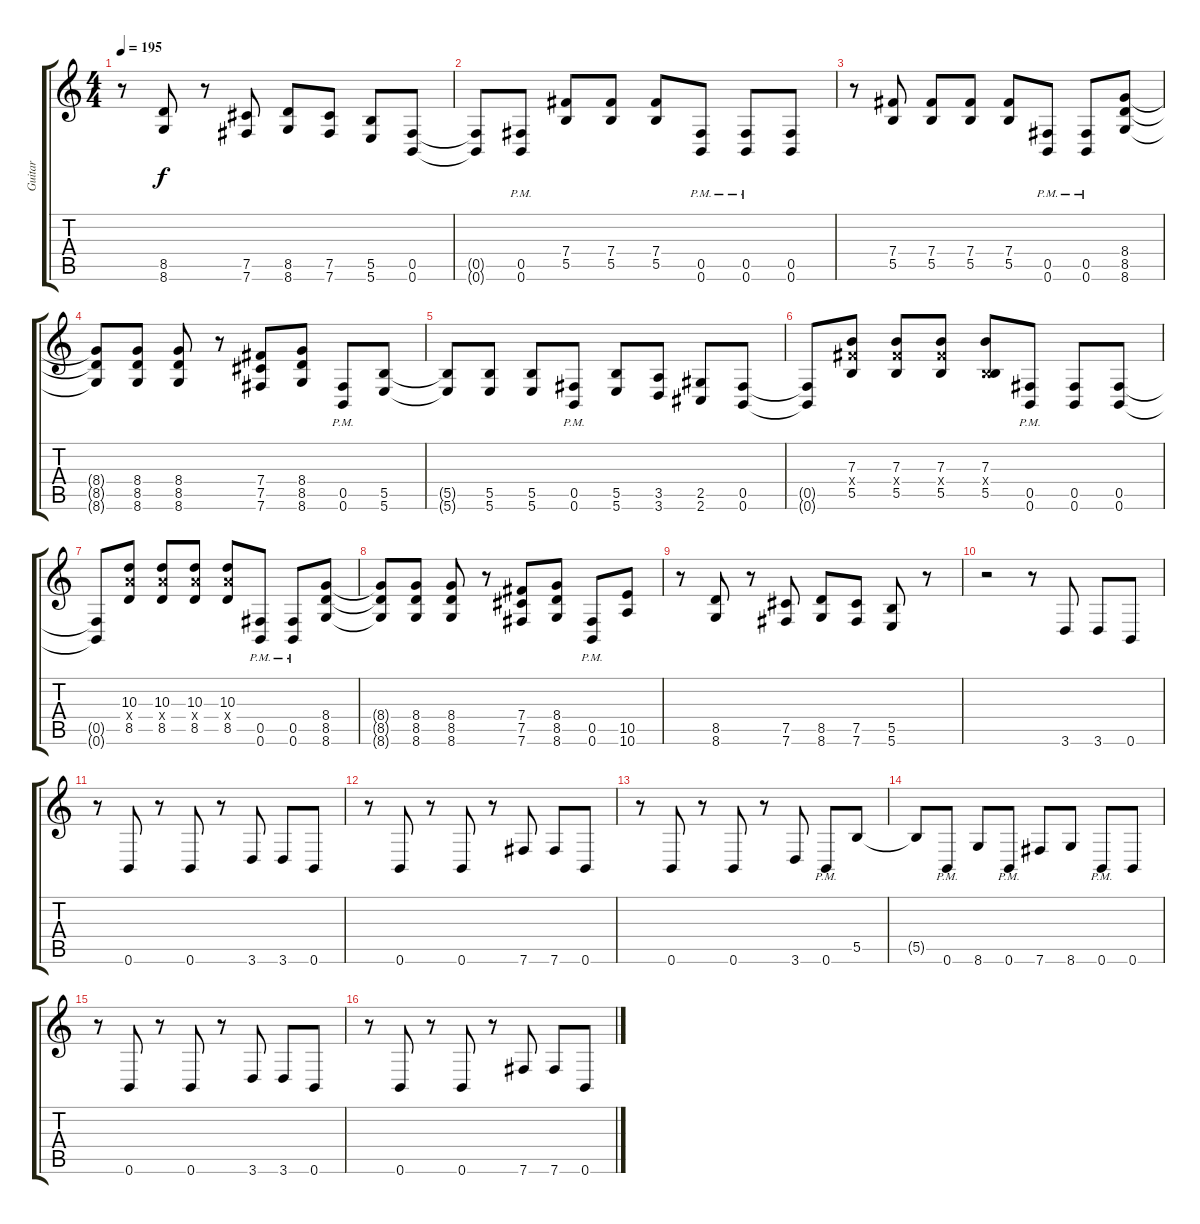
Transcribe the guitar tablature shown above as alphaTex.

\track ("Guitar" "Guitar") {instrument distortionguitar}
\staff {score tabs}
\tuning (Db4 Ab3 E3 B2 Gb2 B1) {hide}
\ts (4 4)
\tempo 195
\clef g2
\ks c
r.8{dy f} (8.5 8.6).8 r.8 (7.5 7.6).8 (8.5 8.6).8 (7.5 7.6).8 (5.5 5.6).8 (0.5 0.6).8 |
(0.5{t} 0.6{t}).8 (0.5{pm} 0.6{pm}).8 (7.4 5.5).8 (7.4 5.5).8 (7.4 5.5).8 (0.5{pm} 0.6{pm}).8 (0.5{pm} 0.6{pm}).8 (0.5 0.6).8 |
r.8 (7.4 5.5).8 (7.4 5.5).8 (7.4 5.5).8 (7.4 5.5).8 (0.5{pm} 0.6{pm}).8 (0.5{pm} 0.6{pm}).8 (8.4 8.5 8.6).8 |
(8.4{t} 8.5{t} 8.6{t}).8 (8.4 8.5 8.6).8 (8.4 8.5 8.6).8 r.8 (7.4 7.5 7.6).8 (8.4 8.5 8.6).8 (0.5{pm} 0.6{pm}).8 (5.5 5.6).8 |
(5.5{t} 5.6{t}).8 (5.5 5.6).8 (5.5 5.6).8 (0.5{pm} 0.6{pm}).8 (5.5 5.6).8 (3.5 3.6).8 (2.5 2.6).8 (0.5 0.6).8 |
(0.5{t} 0.6{t}).8 (7.3 7.4{x} 5.5).8 (7.3 7.4{x} 5.5).8 (7.3 7.4{x} 5.5).8 (7.3 0.4{x} 5.5).8 (0.5{pm} 0.6{pm}).8 (0.5 0.6).8 (0.5 0.6).8 |
(0.5{t} 0.6{t}).8 (10.3 10.4{x} 8.5).8 (10.3 10.4{x} 8.5).8 (10.3 10.4{x} 8.5).8 (10.3 10.4{x} 8.5).8 (0.5{pm} 0.6{pm}).8 (0.5{pm} 0.6{pm}).8 (8.4 8.5 8.6).8 |
(8.4{t} 8.5{t} 8.6{t}).8 (8.4 8.5 8.6).8 (8.4 8.5 8.6).8 r.8 (7.4 7.5 7.6).8 (8.4 8.5 8.6).8 (0.5{pm} 0.6{pm}).8 (10.5 10.6).8 |
r.8 (8.5 8.6).8 r.8 (7.5 7.6).8 (8.5 8.6).8 (7.5 7.6).8 (5.5 5.6).8 r.8 |
r.2 r.8 3.6.8 3.6.8 0.6.8 |
r.8 0.6.8 r.8 0.6.8 r.8 3.6.8 3.6.8 0.6.8 |
r.8 0.6.8 r.8 0.6.8 r.8 7.6.8 7.6.8 0.6.8 |
r.8 0.6.8 r.8 0.6.8 r.8 3.6.8 0.6{pm}.8 5.5.8 |
5.5{t}.8 0.6{pm}.8 8.6.8 0.6{pm}.8 7.6.8 8.6.8 0.6{pm}.8 0.6.8 |
r.8 0.6.8 r.8 0.6.8 r.8 3.6.8 3.6.8 0.6.8 |
r.8 0.6.8 r.8 0.6.8 r.8 7.6.8 7.6.8 0.6.8
